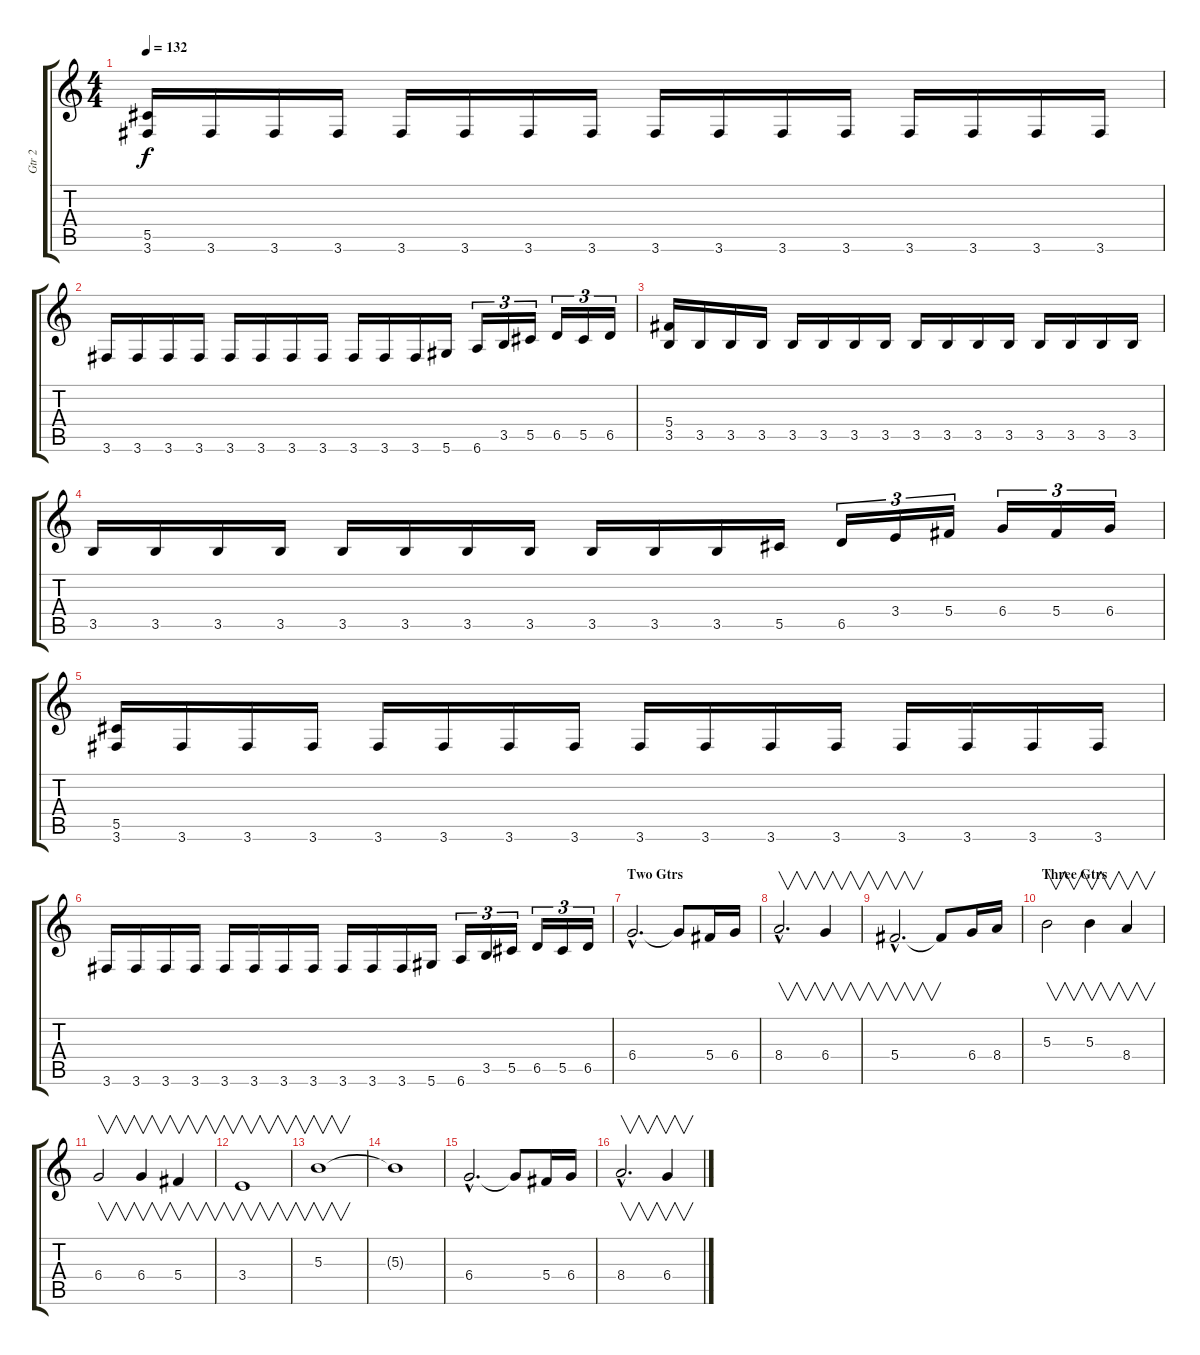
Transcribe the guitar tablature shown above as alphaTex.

\track ("Gtr 2" "Gtr 2") {instrument distortionguitar}
\staff {score tabs}
\tuning (Eb4 Bb3 Gb3 Db3 Ab2 Eb2) {hide}
\ts (4 4)
\tempo 132
\clef g2
\ks c
(5.5 3.6).16{dy f} 3.6.16 3.6.16 3.6.16 3.6.16 3.6.16 3.6.16 3.6.16 3.6.16 3.6.16 3.6.16 3.6.16 3.6.16 3.6.16 3.6.16 3.6.16 |
3.6.16 3.6.16 3.6.16 3.6.16 3.6.16 3.6.16 3.6.16 3.6.16 3.6.16 3.6.16 3.6.16 5.6.16 6.6.16{tu (3 2)} 3.5.16{tu (3 2)} 5.5.16{tu (3 2)} 6.5.16{tu (3 2)} 5.5.16{tu (3 2)} 6.5.16{tu (3 2)} |
(5.4 3.5).16 3.5.16 3.5.16 3.5.16 3.5.16 3.5.16 3.5.16 3.5.16 3.5.16 3.5.16 3.5.16 3.5.16 3.5.16 3.5.16 3.5.16 3.5.16 |
3.5.16 3.5.16 3.5.16 3.5.16 3.5.16 3.5.16 3.5.16 3.5.16 3.5.16 3.5.16 3.5.16 5.5.16 6.5.16{tu (3 2)} 3.4.16{tu (3 2)} 5.4.16{tu (3 2)} 6.4.16{tu (3 2)} 5.4.16{tu (3 2)} 6.4.16{tu (3 2)} |
(5.5 3.6).16 3.6.16 3.6.16 3.6.16 3.6.16 3.6.16 3.6.16 3.6.16 3.6.16 3.6.16 3.6.16 3.6.16 3.6.16 3.6.16 3.6.16 3.6.16 |
3.6.16 3.6.16 3.6.16 3.6.16 3.6.16 3.6.16 3.6.16 3.6.16 3.6.16 3.6.16 3.6.16 5.6.16 6.6.16{tu (3 2)} 3.5.16{tu (3 2)} 5.5.16{tu (3 2)} 6.5.16{tu (3 2)} 5.5.16{tu (3 2)} 6.5.16{tu (3 2)} |
\section ("" "Two Gtrs")
6.4{hac}.2{d} 6.4{t}.8 5.4.16 6.4.16 |
8.4{hac}.2{v d} 6.4.4{v} |
5.4{hac}.2{v d} 5.4{t}.8 6.4.16 8.4.16 |
\section ("" "Three Gtrs")
5.3.2{v} 5.3.4{v} 8.4.4{v} |
6.4.2{v} 6.4.4{v} 5.4.4{v} |
3.4.1{v} |
5.3.1{v} |
5.3{t}.1 |
6.4{hac}.2{d} 6.4{t}.8 5.4.16 6.4.16 |
8.4{hac}.2{v d} 6.4.4{v}
